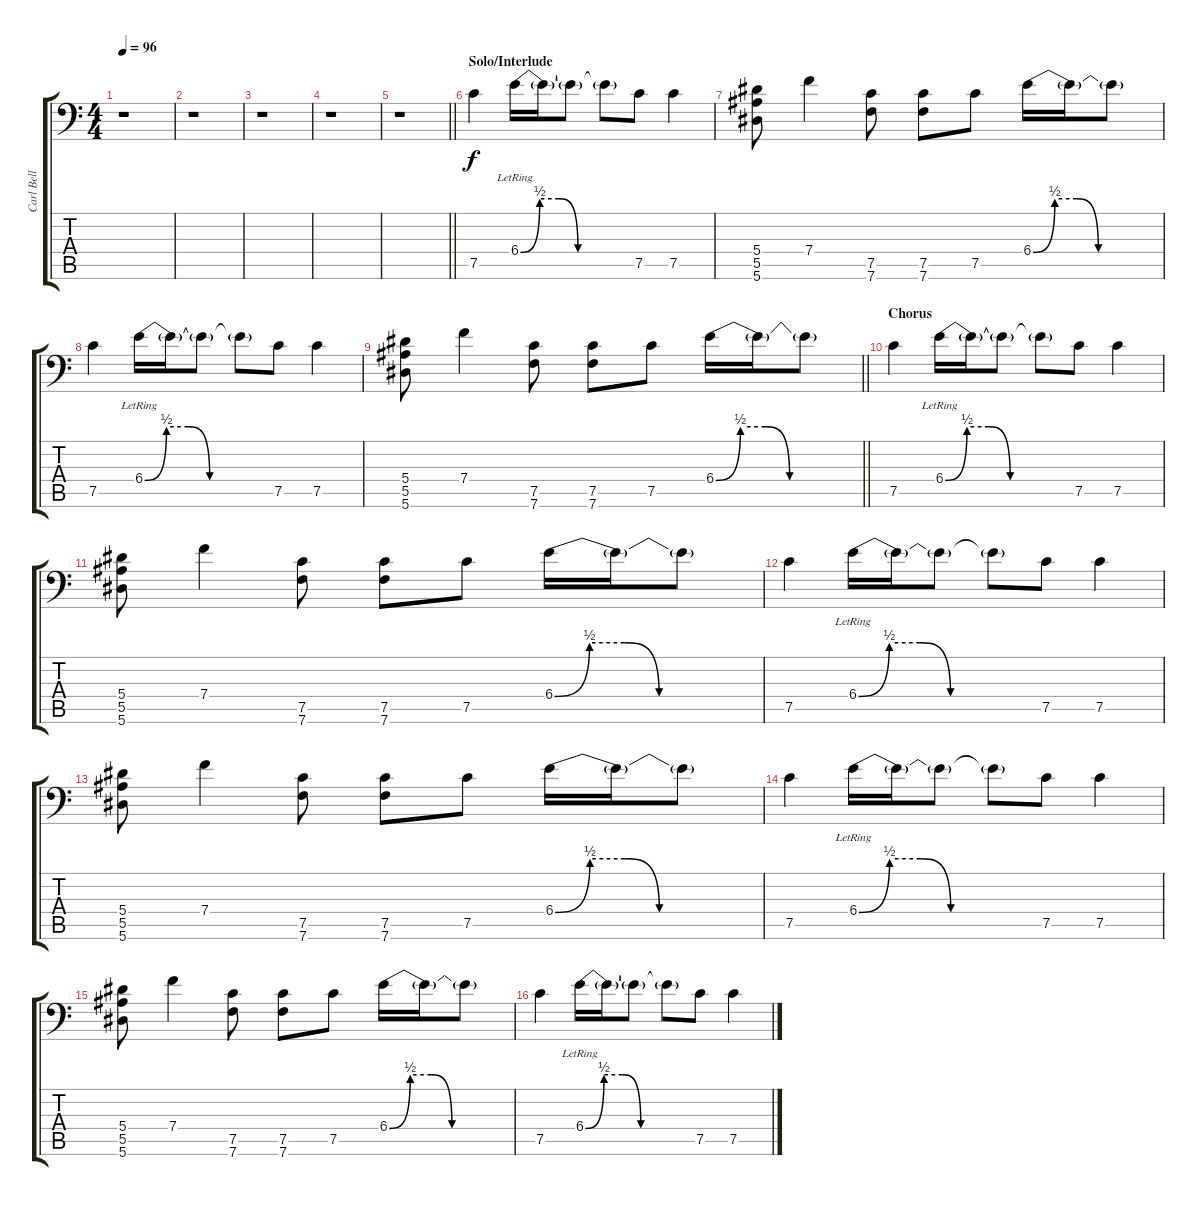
\track ("Carl Bell (Lead Guitar)" "Carl Bell ") {instrument overdrivenguitar}
\staff {score tabs}
\tuning (C4 Gb3 Eb3 Bb2 F2 Bb1) {hide}
\ts (4 4)
\tempo 96
\clef f4
\ks c
r.1{dy f} |
r.1 |
r.1 |
r.1 |
\barLineRight lightlight
r.1 |
\section ("" "Solo/Interlude")
7.5.4{volume 16} 6.4{be (custom 0 0 10 2 20 2 30 0 60 0) lr}.16 6.4{t}.16 6.4{t}.8 6.4{t}.8 7.5.8 7.5.4 |
(5.4 5.5 5.6).8 7.4.4 (7.5 7.6).8 (7.5 7.6).8 7.5.8 6.4{be (custom 0 0 10 2 20 2 30 0 60 0)}.16 6.4{t}.16 6.4{t}.8 |
7.5.4 6.4{be (custom 0 0 10 2 20 2 30 0 60 0) lr}.16 6.4{t}.16 6.4{t}.8 6.4{t}.8 7.5.8 7.5.4 |
\barLineRight lightlight
(5.4 5.5 5.6).8 7.4.4 (7.5 7.6).8 (7.5 7.6).8 7.5.8 6.4{be (custom 0 0 10 2 20 2 30 0 60 0)}.16 6.4{t}.16 6.4{t}.8 |
\section ("" "Chorus")
7.5.4 6.4{be (custom 0 0 10 2 20 2 30 0 60 0) lr}.16 6.4{t}.16 6.4{t}.8 6.4{t}.8 7.5.8 7.5.4 |
(5.4 5.5 5.6).8 7.4.4 (7.5 7.6).8 (7.5 7.6).8 7.5.8 6.4{be (custom 0 0 10 2 20 2 30 0 60 0)}.16 6.4{t}.16 6.4{t}.8 |
7.5.4 6.4{be (custom 0 0 10 2 20 2 30 0 60 0) lr}.16 6.4{t}.16 6.4{t}.8 6.4{t}.8 7.5.8 7.5.4 |
(5.4 5.5 5.6).8 7.4.4 (7.5 7.6).8 (7.5 7.6).8 7.5.8 6.4{be (custom 0 0 10 2 20 2 30 0 60 0)}.16 6.4{t}.16 6.4{t}.8 |
7.5.4 6.4{be (custom 0 0 10 2 20 2 30 0 60 0) lr}.16 6.4{t}.16 6.4{t}.8 6.4{t}.8 7.5.8 7.5.4 |
(5.4 5.5 5.6).8 7.4.4 (7.5 7.6).8 (7.5 7.6).8 7.5.8 6.4{be (custom 0 0 10 2 20 2 30 0 60 0)}.16 6.4{t}.16 6.4{t}.8 |
7.5.4 6.4{be (custom 0 0 10 2 20 2 30 0 60 0) lr}.16 6.4{t}.16 6.4{t}.8 6.4{t}.8 7.5.8 7.5.4
